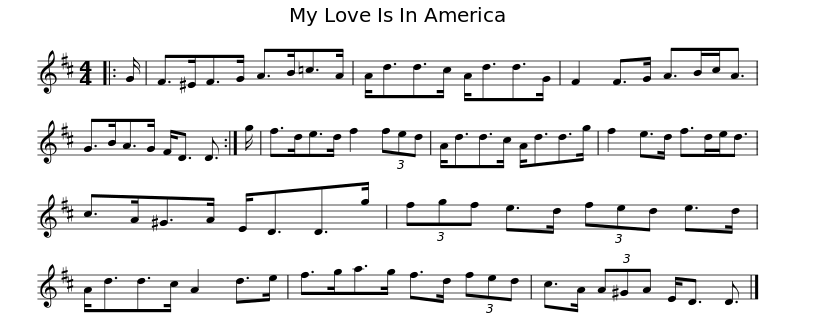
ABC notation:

X:1
L:1/8
M:4/4
I:linebreak $
K:D
V:1 treble
V:1
|: G/ | F>^EF>G A>B=c>A | A<dd>c A<dd>G | F2 F>G A>Bc<A | G>BA>G F<D D3/2 :| %5
 g/ |$ f>de>d f2 (3fed | A<dd>c A<dd>g | f2 e>d f>de<d | c>A^G>A E<DD>g |$ %10
 (3fgf e>d (3fed e>d | A<dd>c A2 d>e | f>ga>g f>d (3fed | c>A (3A^GA E<D D3/2 |] %14
